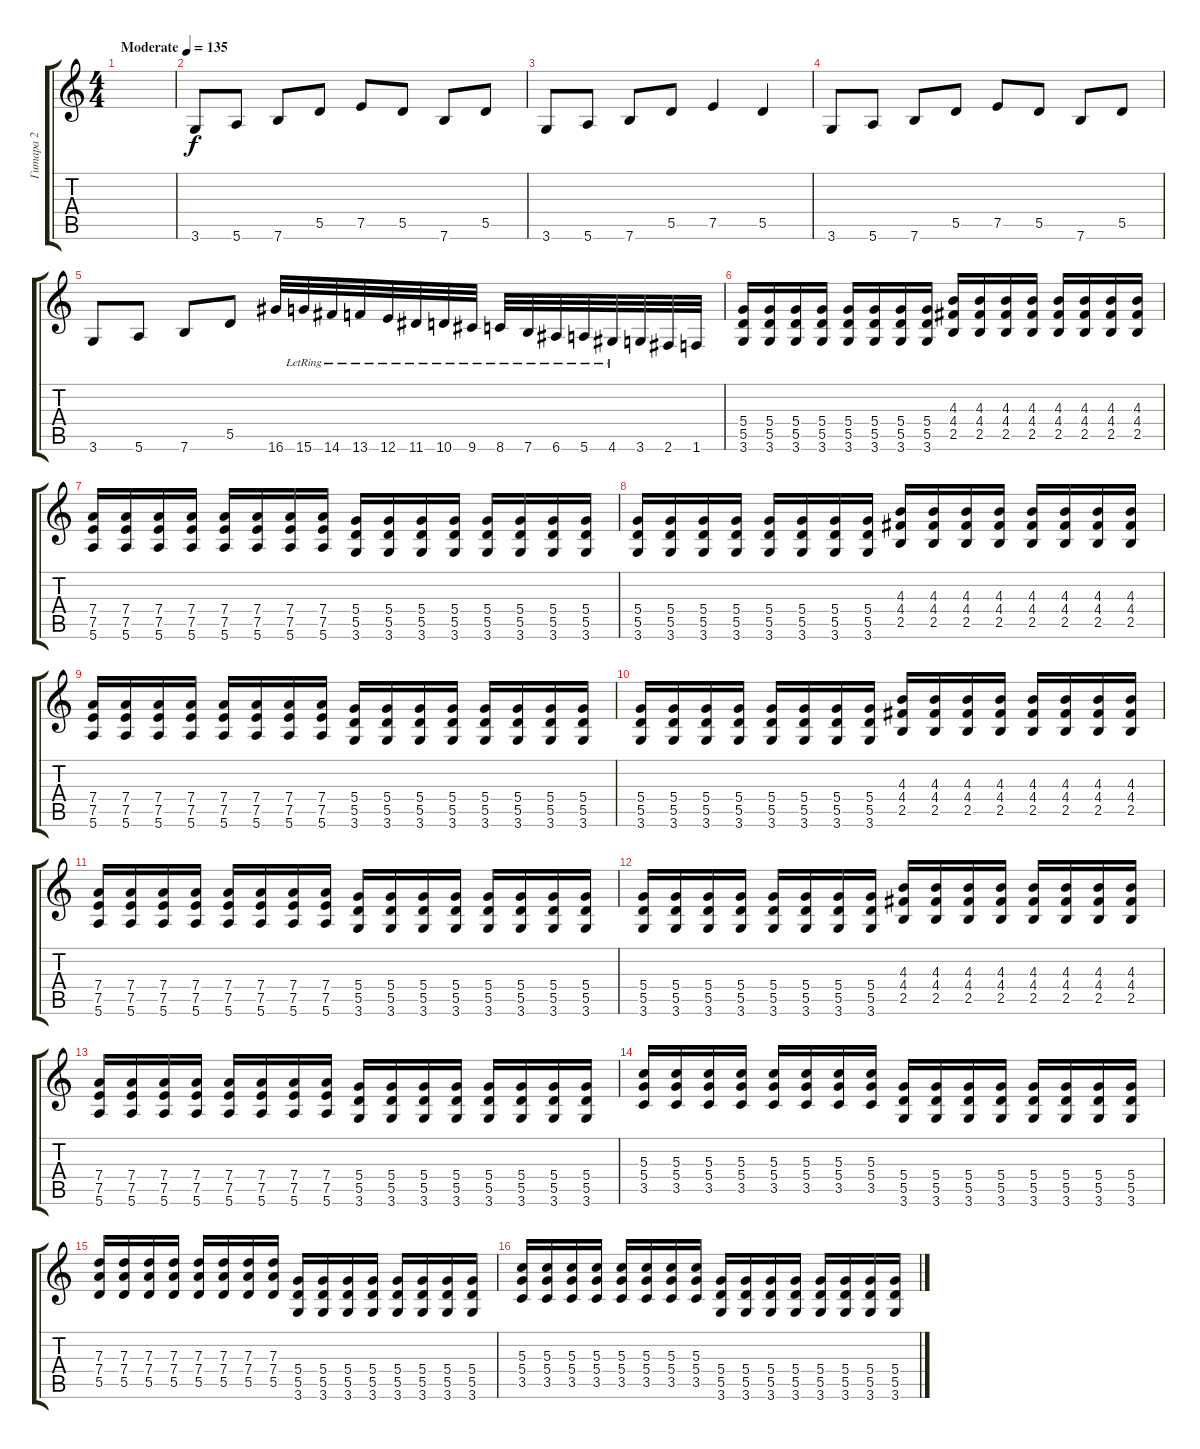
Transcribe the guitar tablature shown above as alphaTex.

\track ("Гитара 2" "Гитара 2") {instrument distortionguitar}
\staff {score tabs}
\tuning (E4 B3 G3 D3 A2 E2) {hide}
\ts (4 4)
\tempo (135 "Moderate")
\clef g2
\ks c
|
3.6.8 5.6.8 7.6.8 5.5.8 7.5.8 5.5.8 7.6.8 5.5.8 |
3.6.8 5.6.8 7.6.8 5.5.8 7.5.4 5.5.4 |
3.6.8 5.6.8 7.6.8 5.5.8 7.5.8 5.5.8 7.6.8 5.5.8 |
3.6.8 5.6.8 7.6.8 5.5.8 16.6.32 15.6{lr}.32 14.6{lr}.32 13.6{lr}.32 12.6{lr}.32 11.6{lr}.32 10.6{lr}.32 9.6{lr}.32 8.6{lr}.32 7.6{lr}.32 6.6{lr}.32 5.6{lr}.32 4.6{lr}.32 3.6.32 2.6.32 1.6.32 |
(5.4 5.5 3.6).16 (5.4 5.5 3.6).16 (5.4 5.5 3.6).16 (5.4 5.5 3.6).16 (5.4 5.5 3.6).16 (5.4 5.5 3.6).16 (5.4 5.5 3.6).16 (5.4 5.5 3.6).16 (4.3 4.4 2.5).16 (4.3 4.4 2.5).16 (4.3 4.4 2.5).16 (4.3 4.4 2.5).16 (4.3 4.4 2.5).16 (4.3 4.4 2.5).16 (4.3 4.4 2.5).16 (4.3 4.4 2.5).16 |
(7.4 7.5 5.6).16 (7.4 7.5 5.6).16 (7.4 7.5 5.6).16 (7.4 7.5 5.6).16 (7.4 7.5 5.6).16 (7.4 7.5 5.6).16 (7.4 7.5 5.6).16 (7.4 7.5 5.6).16 (5.4 5.5 3.6).16 (5.4 5.5 3.6).16 (5.4 5.5 3.6).16 (5.4 5.5 3.6).16 (5.4 5.5 3.6).16 (5.4 5.5 3.6).16 (5.4 5.5 3.6).16 (5.4 5.5 3.6).16 |
(5.4 5.5 3.6).16 (5.4 5.5 3.6).16 (5.4 5.5 3.6).16 (5.4 5.5 3.6).16 (5.4 5.5 3.6).16 (5.4 5.5 3.6).16 (5.4 5.5 3.6).16 (5.4 5.5 3.6).16 (4.3 4.4 2.5).16 (4.3 4.4 2.5).16 (4.3 4.4 2.5).16 (4.3 4.4 2.5).16 (4.3 4.4 2.5).16 (4.3 4.4 2.5).16 (4.3 4.4 2.5).16 (4.3 4.4 2.5).16 |
(7.4 7.5 5.6).16 (7.4 7.5 5.6).16 (7.4 7.5 5.6).16 (7.4 7.5 5.6).16 (7.4 7.5 5.6).16 (7.4 7.5 5.6).16 (7.4 7.5 5.6).16 (7.4 7.5 5.6).16 (5.4 5.5 3.6).16 (5.4 5.5 3.6).16 (5.4 5.5 3.6).16 (5.4 5.5 3.6).16 (5.4 5.5 3.6).16 (5.4 5.5 3.6).16 (5.4 5.5 3.6).16 (5.4 5.5 3.6).16 |
(5.4 5.5 3.6).16 (5.4 5.5 3.6).16 (5.4 5.5 3.6).16 (5.4 5.5 3.6).16 (5.4 5.5 3.6).16 (5.4 5.5 3.6).16 (5.4 5.5 3.6).16 (5.4 5.5 3.6).16 (4.3 4.4 2.5).16 (4.3 4.4 2.5).16 (4.3 4.4 2.5).16 (4.3 4.4 2.5).16 (4.3 4.4 2.5).16 (4.3 4.4 2.5).16 (4.3 4.4 2.5).16 (4.3 4.4 2.5).16 |
(7.4 7.5 5.6).16 (7.4 7.5 5.6).16 (7.4 7.5 5.6).16 (7.4 7.5 5.6).16 (7.4 7.5 5.6).16 (7.4 7.5 5.6).16 (7.4 7.5 5.6).16 (7.4 7.5 5.6).16 (5.4 5.5 3.6).16 (5.4 5.5 3.6).16 (5.4 5.5 3.6).16 (5.4 5.5 3.6).16 (5.4 5.5 3.6).16 (5.4 5.5 3.6).16 (5.4 5.5 3.6).16 (5.4 5.5 3.6).16 |
(5.4 5.5 3.6).16 (5.4 5.5 3.6).16 (5.4 5.5 3.6).16 (5.4 5.5 3.6).16 (5.4 5.5 3.6).16 (5.4 5.5 3.6).16 (5.4 5.5 3.6).16 (5.4 5.5 3.6).16 (4.3 4.4 2.5).16 (4.3 4.4 2.5).16 (4.3 4.4 2.5).16 (4.3 4.4 2.5).16 (4.3 4.4 2.5).16 (4.3 4.4 2.5).16 (4.3 4.4 2.5).16 (4.3 4.4 2.5).16 |
(7.4 7.5 5.6).16 (7.4 7.5 5.6).16 (7.4 7.5 5.6).16 (7.4 7.5 5.6).16 (7.4 7.5 5.6).16 (7.4 7.5 5.6).16 (7.4 7.5 5.6).16 (7.4 7.5 5.6).16 (5.4 5.5 3.6).16 (5.4 5.5 3.6).16 (5.4 5.5 3.6).16 (5.4 5.5 3.6).16 (5.4 5.5 3.6).16 (5.4 5.5 3.6).16 (5.4 5.5 3.6).16 (5.4 5.5 3.6).16 |
(5.3 5.4 3.5).16 (5.3 5.4 3.5).16 (5.3 5.4 3.5).16 (5.3 5.4 3.5).16 (5.3 5.4 3.5).16 (5.3 5.4 3.5).16 (5.3 5.4 3.5).16 (5.3 5.4 3.5).16 (5.4 5.5 3.6).16 (5.4 5.5 3.6).16 (5.4 5.5 3.6).16 (5.4 5.5 3.6).16 (5.4 5.5 3.6).16 (5.4 5.5 3.6).16 (5.4 5.5 3.6).16 (5.4 5.5 3.6).16 |
(7.3 7.4 5.5).16 (7.3 7.4 5.5).16 (7.3 7.4 5.5).16 (7.3 7.4 5.5).16 (7.3 7.4 5.5).16 (7.3 7.4 5.5).16 (7.3 7.4 5.5).16 (7.3 7.4 5.5).16 (5.4 5.5 3.6).16 (5.4 5.5 3.6).16 (5.4 5.5 3.6).16 (5.4 5.5 3.6).16 (5.4 5.5 3.6).16 (5.4 5.5 3.6).16 (5.4 5.5 3.6).16 (5.4 5.5 3.6).16 |
(5.3 5.4 3.5).16 (5.3 5.4 3.5).16 (5.3 5.4 3.5).16 (5.3 5.4 3.5).16 (5.3 5.4 3.5).16 (5.3 5.4 3.5).16 (5.3 5.4 3.5).16 (5.3 5.4 3.5).16 (5.4 5.5 3.6).16 (5.4 5.5 3.6).16 (5.4 5.5 3.6).16 (5.4 5.5 3.6).16 (5.4 5.5 3.6).16 (5.4 5.5 3.6).16 (5.4 5.5 3.6).16 (5.4 5.5 3.6).16
